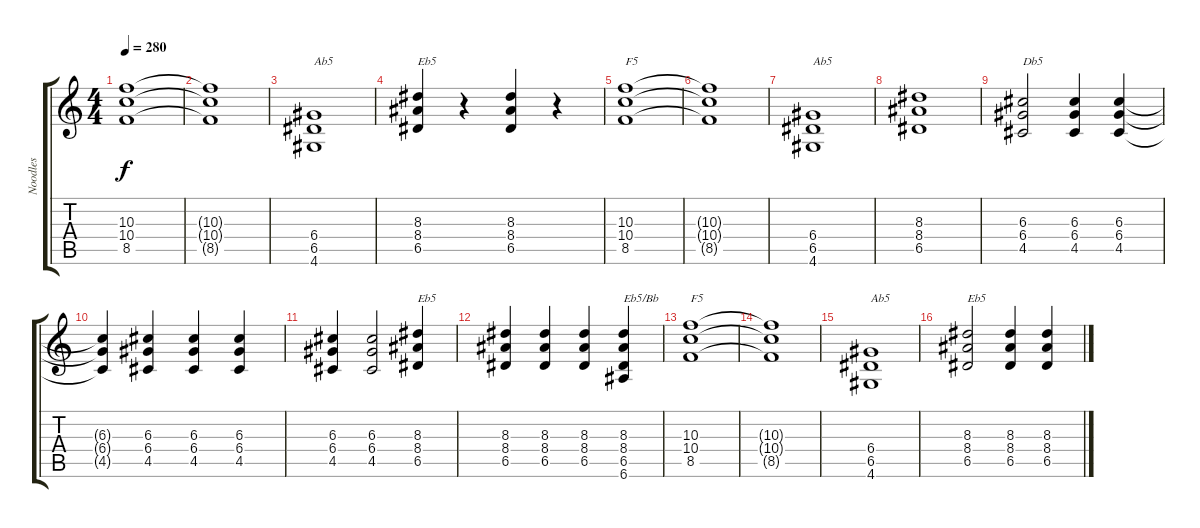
\track ("Noodles" "Noodles") {instrument distortionguitar}
\staff {score tabs}
\tuning (E4 B3 G3 D3 A2 E2) {hide}
\ts (4 4)
\tempo 280
\clef g2
\ks c
(10.3 10.4 8.5).1{dy f} |
(10.3{t} 10.4{t} 8.5{t}).1 |
(6.4 6.5 4.6).1{txt "Ab5"} |
(8.3 8.4 6.5).4{txt "Eb5"} r.4 (8.3 8.4 6.5).4 r.4 |
(10.3 10.4 8.5).1{txt "F5"} |
(10.3{t} 10.4{t} 8.5{t}).1 |
(6.4 6.5 4.6).1{txt "Ab5"} |
(8.3 8.4 6.5).1 |
(6.3 6.4 4.5).2{txt "Db5"} (6.3 6.4 4.5).4 (6.3 6.4 4.5).4 |
(6.3{t} 6.4{t} 4.5{t}).4 (6.3 6.4 4.5).4 (6.3 6.4 4.5).4 (6.3 6.4 4.5).4 |
(6.3 6.4 4.5).4 (6.3 6.4 4.5).2 (8.3 8.4 6.5).4{txt "Eb5"} |
(8.3 8.4 6.5).4 (8.3 8.4 6.5).4 (8.3 8.4 6.5).4 (8.3 8.4 6.5 6.6).4{txt "Eb5/Bb"} |
(10.3 10.4 8.5).1{txt "F5"} |
(10.3{t} 10.4{t} 8.5{t}).1 |
(6.4 6.5 4.6).1{txt "Ab5"} |
(8.3 8.4 6.5).2{txt "Eb5"} (8.3 8.4 6.5).4 (8.3 8.4 6.5).4
